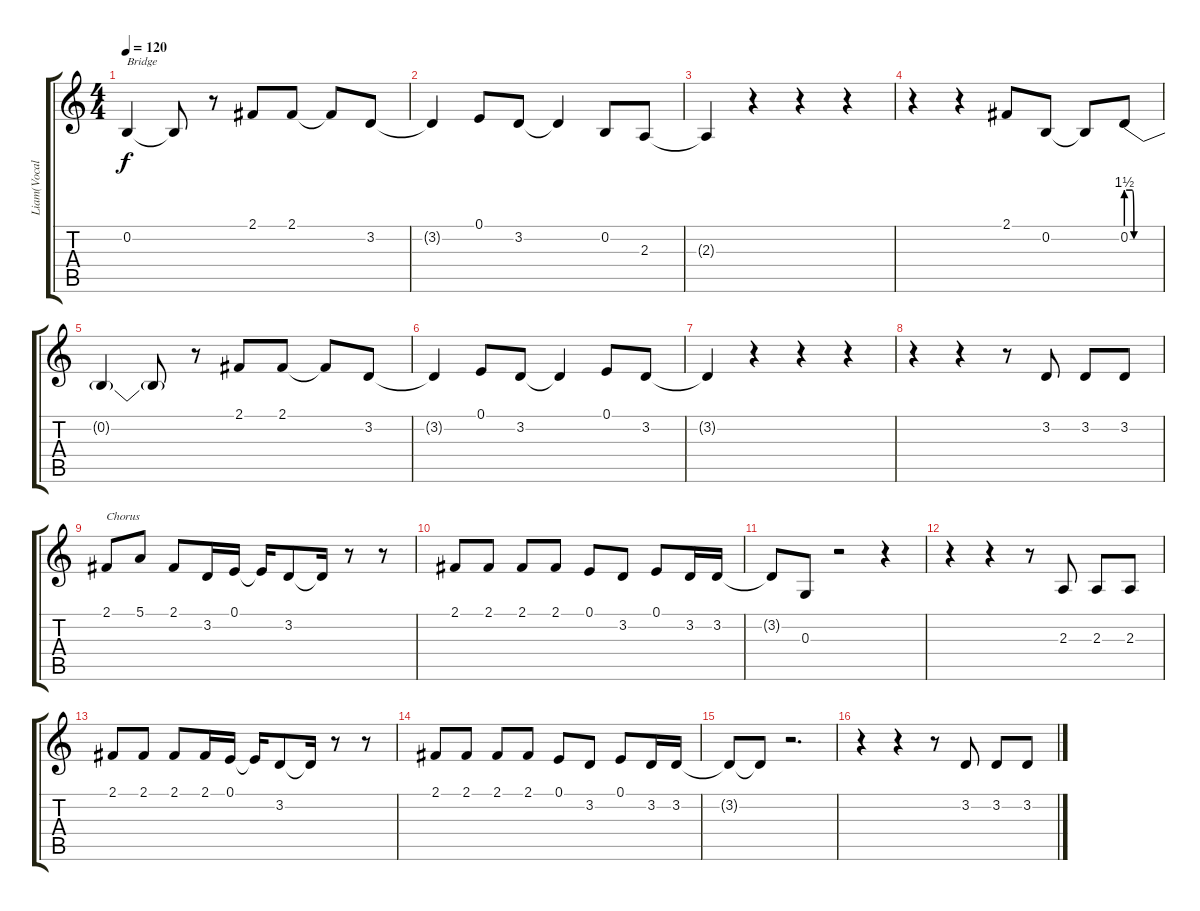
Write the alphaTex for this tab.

\track ("Liam(Vocals)" "Liam(Vocal") {instrument tenorsax}
\staff {score tabs}
\tuning (E4 B3 G3 D3 A2 E2) {hide}
\ts (4 4)
\tempo 120
\clef g2
\ks c
0.2{t}.4{txt "Bridge" dy f} 0.2{t}.8 r.8 2.1.8 2.1.8 2.1{t}.8 3.2.8 |
3.2{t}.4 0.1.8 3.2.8 3.2{t}.4 0.2.8 2.3.8 |
2.3{t}.4 r.4 r.4 r.4 |
r.4 r.4 2.1.8 0.2.8 0.2{t}.8 0.2{be (custom 0 6 11 6 14 0 60 0)}.8 |
0.2{t}.4 0.2{t}.8 r.8 2.1.8 2.1.8 2.1{t}.8 3.2.8 |
3.2{t}.4 0.1.8 3.2.8 3.2{t}.4 0.1.8 3.2.8 |
3.2{t}.4 r.4 r.4 r.4 |
r.4 r.4 r.8 3.2.8 3.2.8 3.2.8 |
2.1.8{txt "Chorus"} 5.1.8 2.1.8 3.2.16 0.1.16 0.1{t}.16 3.2.8 3.2{t}.16 r.8 r.8 |
2.1.8 2.1.8 2.1.8 2.1.8 0.1.8 3.2.8 0.1.8 3.2.16 3.2.16 |
3.2{t}.8 0.3.8 r.2 r.4 |
r.4 r.4 r.8 2.3.8 2.3.8 2.3.8 |
2.1.8 2.1.8 2.1.8 2.1.16 0.1.16 0.1{t}.16 3.2.8 3.2{t}.16 r.8 r.8 |
2.1.8 2.1.8 2.1.8 2.1.8 0.1.8 3.2.8 0.1.8 3.2.16 3.2.16 |
3.2{t}.8 3.2{t}.8 r.2{d} |
r.4 r.4 r.8 3.2.8 3.2.8 3.2.8
